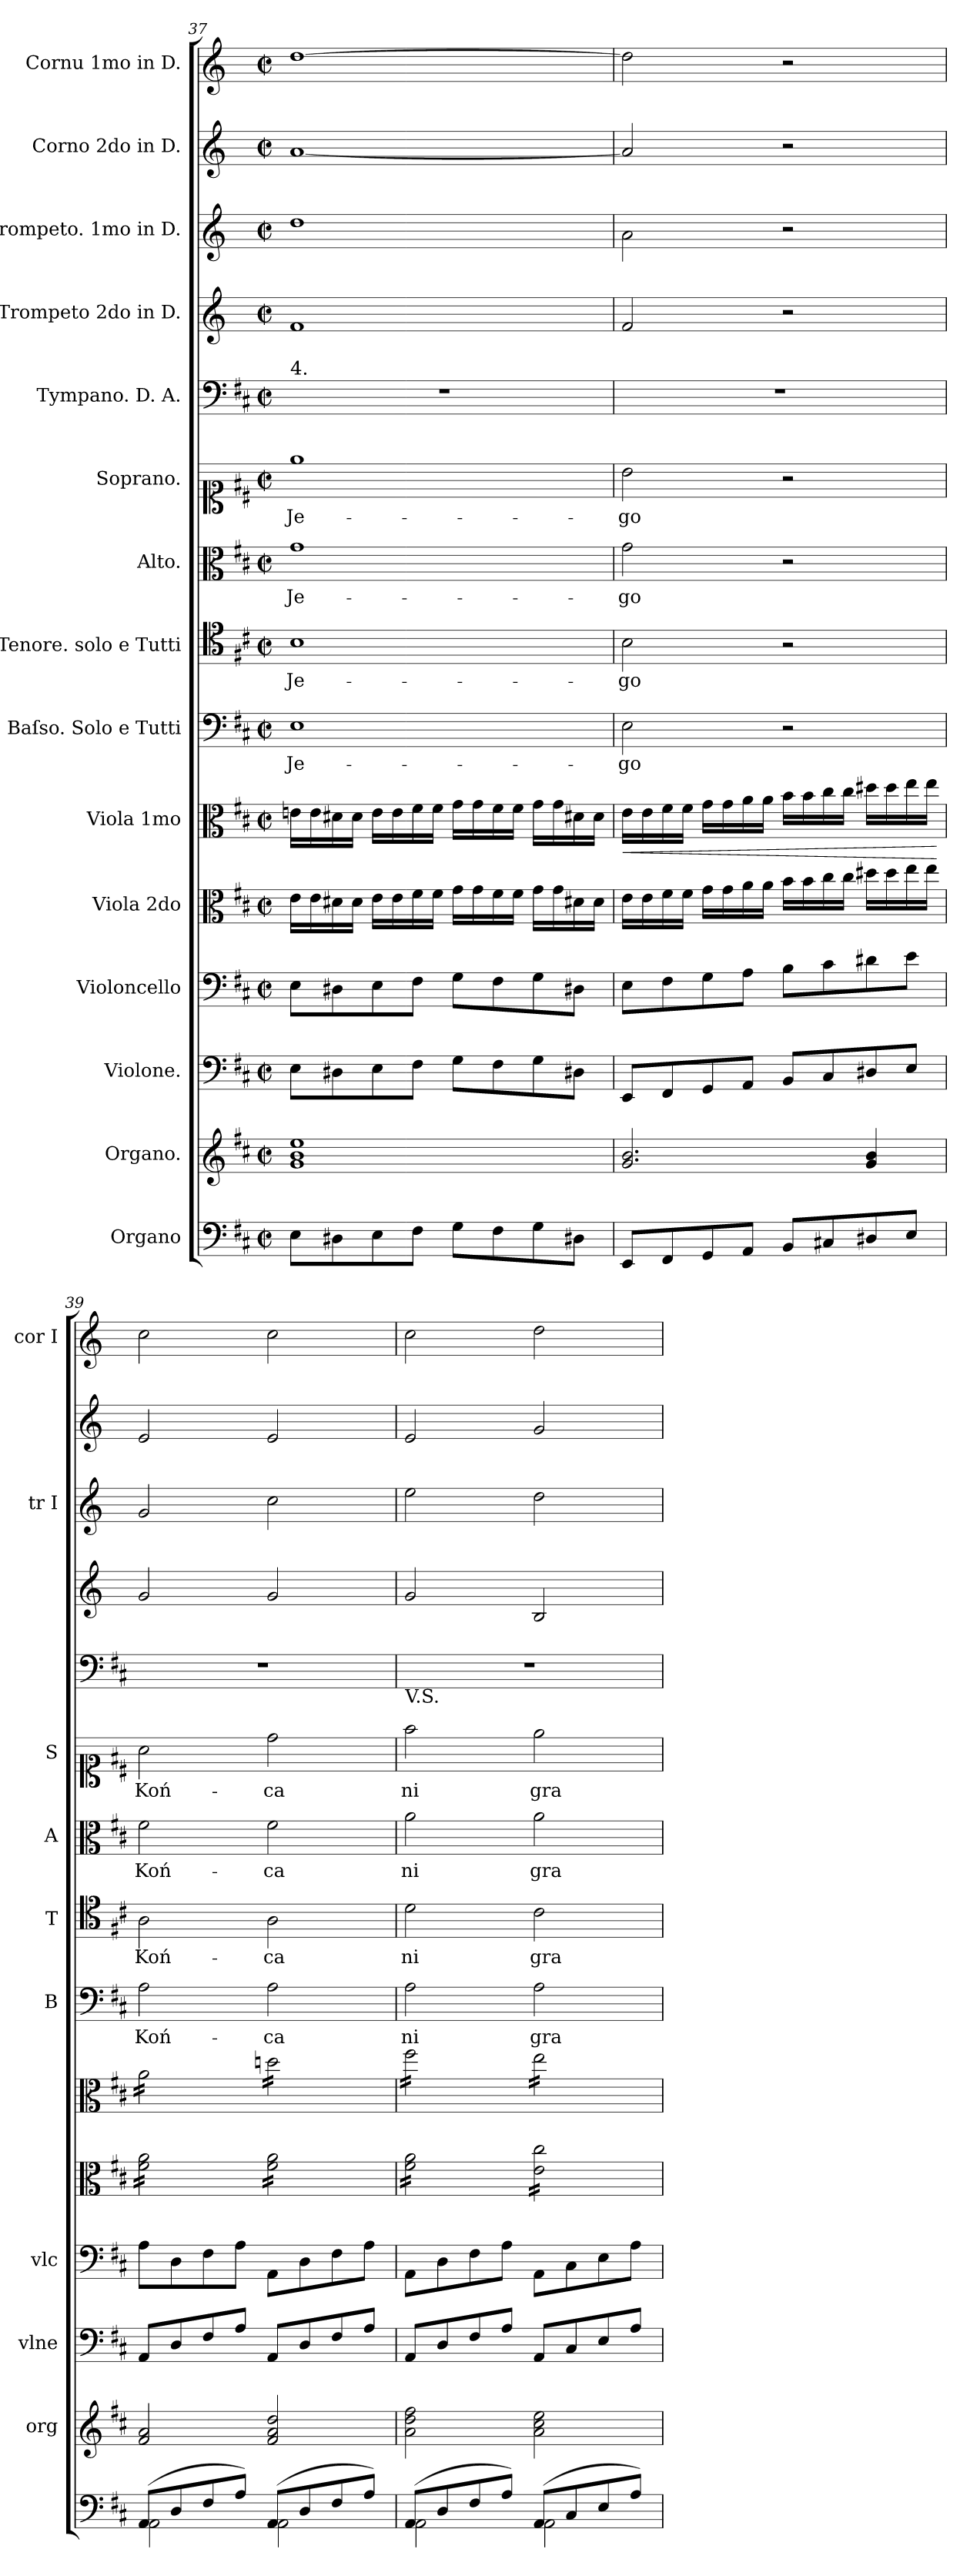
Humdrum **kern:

**kern	**kern	**kern	**kern	**kern	**kern	**dynam	**kern	**text	**kern	**text	**kern	**text	**kern	**text	**kern	**kern	**kern	**kern	**kern
*part15	*part14	*part13	*part12	*part11	*part10	*part10	*part9	*part9	*part8	*part8	*part7	*part7	*part6	*part6	*part5	*part4	*part3	*part2	*part1
*staff15	*staff14	*staff13	*staff12	*staff11	*staff10	*staff10	*staff9	*staff9	*staff8	*staff8	*staff7	*staff7	*staff6	*staff6	*staff5	*staff4	*staff3	*staff2	*staff1
*I"Organo	*I"Organo.	*I"Violone.	*I"Violoncello	*I"Viola 2do	*I"Viola 1mo	*	*I"Baſso. Solo e Tutti	*	*I"Tenore. solo e Tutti	*	*I"Alto.	*	*I"Soprano.	*	*I"Tympano. D. A.	*I"Trompeto 2do in D.	*I"Trompeto. 1mo in D.	*I"Corno 2do in D.	*I"Cornu 1mo in D.
*	*I'org	*I'vlne	*I'vlc	*	*	*	*I'B	*	*I'T	*	*I'A	*	*I'S	*	*	*	*I'tr I	*	*I'cor I
*clefF4	*clefG2	*clefF4	*clefF4	*clefC3	*clefC3	*	*clefF4	*	*clefC4	*	*clefC3	*	*clefC1	*	*clefF4	*clefG2	*clefG2	*clefG2	*clefG2
*	*	*	*	*	*	*	*	*	*	*	*	*	*	*	*	*ITrd-1c-2	*ITrd-1c-2	*ITrd6c10	*ITrd6c10
*k[f#c#]	*k[f#c#]	*k[f#c#]	*k[f#c#]	*k[f#c#]	*k[f#c#]	*	*k[f#c#]	*	*k[f#c#]	*	*k[f#c#]	*	*k[f#c#]	*	*k[f#c#]	*k[f#c#]	*k[f#c#]	*k[f#c#]	*k[f#c#]
*M4/4	*M4/4	*M4/4	*M4/4	*M4/4	*M4/4	*	*M4/4	*	*M4/4	*	*M4/4	*	*M4/4	*	*M4/4	*M4/4	*M4/4	*M4/4	*M4/4
*met(c|)	*met(c|)	*met(c|)	*met(c|)	*met(c|)	*met(c|)	*	*met(c|)	*	*met(c|)	*	*met(c|)	*	*met(c|)	*	*met(c|)	*met(c|)	*met(c|)	*met(c|)	*met(c|)
=37	=37	=37	=37	=37	=37	=37	=37	=37	=37	=37	=37	=37	=37	=37	=37	=37	=37	=37	=37
!	!	!	!	!	!	!	!	!	!	!	!	!	!	!	!LO:TX:a:t=4.	!	!	!	!
8E\L	1g 1b 1ee	8E\L	8E\L	16e\LL	16en\LL	.	1E	Je-	1B	Je-	1g	Je-	1ee	Je-	1r	1g	1ee	[1B	[1e
.	.	.	.	16e\	16e\	.	.	.	.	.	.	.	.	.	.	.	.	.	.
8D#X\	.	8D#X\	8D#X\	16d#X\	16d#X\	.	.	.	.	.	.	.	.	.	.	.	.	.	.
.	.	.	.	16d#\JJ	16d#\JJ	.	.	.	.	.	.	.	.	.	.	.	.	.	.
8E\	.	8E\	8E\	16e\LL	16e\LL	.	.	.	.	.	.	.	.	.	.	.	.	.	.
.	.	.	.	16e\	16e\	.	.	.	.	.	.	.	.	.	.	.	.	.	.
8F#\J	.	8F#\J	8F#\J	16f#\	16f#\	.	.	.	.	.	.	.	.	.	.	.	.	.	.
.	.	.	.	16f#\JJ	16f#\JJ	.	.	.	.	.	.	.	.	.	.	.	.	.	.
8G\L	.	8G\L	8G\L	16g\LL	16g\LL	.	.	.	.	.	.	.	.	.	.	.	.	.	.
.	.	.	.	16g\	16g\	.	.	.	.	.	.	.	.	.	.	.	.	.	.
8F#\	.	8F#\	8F#\	16f#\	16f#\	.	.	.	.	.	.	.	.	.	.	.	.	.	.
.	.	.	.	16f#\JJ	16f#\JJ	.	.	.	.	.	.	.	.	.	.	.	.	.	.
8G\	.	8G\	8G\	16g\LL	16g\LL	.	.	.	.	.	.	.	.	.	.	.	.	.	.
.	.	.	.	16g\	16g\	.	.	.	.	.	.	.	.	.	.	.	.	.	.
8D#X\J	.	8D#X\J	8D#X\J	16d#X\	16d#X\	.	.	.	.	.	.	.	.	.	.	.	.	.	.
.	.	.	.	16d#\JJ	16d#\JJ	.	.	.	.	.	.	.	.	.	.	.	.	.	.
=38	=38	=38	=38	=38	=38	=38	=38	=38	=38	=38	=38	=38	=38	=38	=38	=38	=38	=38	=38
!	!	!	!	!	!	!LO:HP:b	!	!	!	!	!	!	!	!	!	!	!	!	!
8EE/L	2.g/ 2.b/	8EE/L	8E\L	16e\LL	16e\LL	<	2E\	-go	2B\	-go	2g\	-go	2b\	-go	1r	2g/	2b\	2B/]	2e\]
.	.	.	.	16e\	16e\	.	.	.	.	.	.	.	.	.	.	.	.	.	.
8FF#/	.	8FF#/	8F#\	16f#\	16f#\	.	.	.	.	.	.	.	.	.	.	.	.	.	.
.	.	.	.	16f#\JJ	16f#\JJ	.	.	.	.	.	.	.	.	.	.	.	.	.	.
8GG/	.	8GG/	8G\	16g\LL	16g\LL	.	.	.	.	.	.	.	.	.	.	.	.	.	.
.	.	.	.	16g\	16g\	.	.	.	.	.	.	.	.	.	.	.	.	.	.
8AA/J	.	8AA/J	8A\J	16a\	16a\	.	.	.	.	.	.	.	.	.	.	.	.	.	.
.	.	.	.	16a\JJ	16a\JJ	.	.	.	.	.	.	.	.	.	.	.	.	.	.
8BB/L	.	8BB/L	8B\L	16b\LL	16b\LL	.	2r	.	2r	.	2r	.	2r	.	.	2r	2r	2r	2r
.	.	.	.	16b\	16b\	.	.	.	.	.	.	.	.	.	.	.	.	.	.
8C#X/	.	8C#/	8c#\	16cc#\	16cc#\	.	.	.	.	.	.	.	.	.	.	.	.	.	.
.	.	.	.	16cc#\JJ	16cc#\JJ	.	.	.	.	.	.	.	.	.	.	.	.	.	.
8D#X/	4g/ 4b/	8D#X/	8d#X\	16dd#X\LL	16dd#X\LL	.	.	.	.	.	.	.	.	.	.	.	.	.	.
.	.	.	.	16dd#\	16dd#\	.	.	.	.	.	.	.	.	.	.	.	.	.	.
8E/J	.	8E/J	8e\J	16ee\	16ee\	.	.	.	.	.	.	.	.	.	.	.	.	.	.
.	.	.	.	16ee\JJ	16ee\JJ	.	.	.	.	.	.	.	.	.	.	.	.	.	.
.	.	.	.	.	.	[	.	.	.	.	.	.	.	.	.	.	.	.	.
=39	=39	=39	=39	=39	=39	=39	=39	=39	=39	=39	=39	=39	=39	=39	=39	=39	=39	=39	=39
*^	*	*	*	*	*	*	*	*	*	*	*	*	*	*	*	*	*	*	*
*	*	*	*	*	*tremolo	*	*	*	*	*	*	*	*	*	*	*	*	*	*	*
*	*	*	*	*	*	*tremolo	*	*	*	*	*	*	*	*	*	*	*	*	*	*
(8AA/L	2AA\	2f#/ 2a/	8AA/L	8A\L	16f#\ 16a\LL	16a\LL	.	2A\	Koń-	2A\	Koń-	2f#\	Koń-	2a\	Koń-	1r	2a/	2a/	2F#/	2d\
.	.	.	.	.	16f#\ 16a\	16a\	.	.	.	.	.	.	.	.	.	.	.	.	.	.
8D/	.	.	8D/	8D\	16f#\ 16a\	16a\	.	.	.	.	.	.	.	.	.	.	.	.	.	.
.	.	.	.	.	16f#\ 16a\	16a\	.	.	.	.	.	.	.	.	.	.	.	.	.	.
8F#/	.	.	8F#/	8F#\	16f#\ 16a\	16a\	.	.	.	.	.	.	.	.	.	.	.	.	.	.
.	.	.	.	.	16f#\ 16a\	16a\	.	.	.	.	.	.	.	.	.	.	.	.	.	.
8A/J)	.	.	8A/J	8A\J	16f#\ 16a\	16a\	.	.	.	.	.	.	.	.	.	.	.	.	.	.
.	.	.	.	.	16f#\ 16a\JJ	16a\JJ	.	.	.	.	.	.	.	.	.	.	.	.	.	.
(8AA/L	2AA\	2f#/ 2a/ 2dd/	8AA/L	8AA\L	16f#\ 16a\LL	16ddn\LL	.	2A\	-ca	2A\	-ca	2f#\	-ca	2dd\	-ca	.	2a/	2dd\	2F#/	2d\
.	.	.	.	.	16f#\ 16a\	16ddn\	.	.	.	.	.	.	.	.	.	.	.	.	.	.
8D/	.	.	8D/	8D\	16f#\ 16a\	16ddn\	.	.	.	.	.	.	.	.	.	.	.	.	.	.
.	.	.	.	.	16f#\ 16a\	16ddn\	.	.	.	.	.	.	.	.	.	.	.	.	.	.
8F#/	.	.	8F#/	8F#\	16f#\ 16a\	16ddn\	.	.	.	.	.	.	.	.	.	.	.	.	.	.
.	.	.	.	.	16f#\ 16a\	16ddn\	.	.	.	.	.	.	.	.	.	.	.	.	.	.
8A/J)	.	.	8A/J	8A\J	16f#\ 16a\	16ddn\	.	.	.	.	.	.	.	.	.	.	.	.	.	.
.	.	.	.	.	16f#\ 16a\JJ	16ddn\JJ	.	.	.	.	.	.	.	.	.	.	.	.	.	.
=40	=40	=40	=40	=40	=40	=40	=40	=40	=40	=40	=40	=40	=40	=40	=40	=40	=40	=40	=40	=40
!	!	!	!	!	!	!	!	!	!	!	!	!	!	!	!	!LO:TX:b:t=V.S.	!	!	!	!
(8AA/L	2AA\	2a\ 2dd\ 2ff#\	8AA/L	8AA\L	16f#\ 16a\LL	16ff#\LL	.	2A\	ni	2d\	ni	2a\	ni	2ff#\	ni	1r	2a/	2ff#\	2F#/	2d\
.	.	.	.	.	16f#\ 16a\	16ff#\	.	.	.	.	.	.	.	.	.	.	.	.	.	.
8D/	.	.	8D/	8D\	16f#\ 16a\	16ff#\	.	.	.	.	.	.	.	.	.	.	.	.	.	.
.	.	.	.	.	16f#\ 16a\	16ff#\	.	.	.	.	.	.	.	.	.	.	.	.	.	.
8F#/	.	.	8F#/	8F#\	16f#\ 16a\	16ff#\	.	.	.	.	.	.	.	.	.	.	.	.	.	.
.	.	.	.	.	16f#\ 16a\	16ff#\	.	.	.	.	.	.	.	.	.	.	.	.	.	.
8A/J)	.	.	8A/J	8A\J	16f#\ 16a\	16ff#\	.	.	.	.	.	.	.	.	.	.	.	.	.	.
.	.	.	.	.	16f#\ 16a\JJ	16ff#\JJ	.	.	.	.	.	.	.	.	.	.	.	.	.	.
(8AA/L	2AA\	2a\ 2cc#\ 2ee\	8AA/L	8AA\L	16e\ 16cc#\LL	16ee\LL	.	2A\	gra-	2c#\	gra-	2a\	gra-	2ee\	gra-	.	2c#/	2ee\	2A/	2e\
.	.	.	.	.	16e\ 16cc#\	16ee\	.	.	.	.	.	.	.	.	.	.	.	.	.	.
8C#/	.	.	8C#/	8C#\	16e\ 16cc#\	16ee\	.	.	.	.	.	.	.	.	.	.	.	.	.	.
.	.	.	.	.	16e\ 16cc#\	16ee\	.	.	.	.	.	.	.	.	.	.	.	.	.	.
8E/	.	.	8E/	8E\	16e\ 16cc#\	16ee\	.	.	.	.	.	.	.	.	.	.	.	.	.	.
.	.	.	.	.	16e\ 16cc#\	16ee\	.	.	.	.	.	.	.	.	.	.	.	.	.	.
8A/J)	.	.	8A/J	8A\J	16e\ 16cc#\	16ee\	.	.	.	.	.	.	.	.	.	.	.	.	.	.
.	.	.	.	.	16e\ 16cc#\JJ	16ee\JJ	.	.	.	.	.	.	.	.	.	.	.	.	.	.
*	*	*	*	*	*	*Xtremolo	*	*	*	*	*	*	*	*	*	*	*	*	*	*
*	*	*	*	*	*Xtremolo	*	*	*	*	*	*	*	*	*	*	*	*	*	*	*
*v	*v	*	*	*	*	*	*	*	*	*	*	*	*	*	*	*	*	*	*	*
=	=	=	=	=	=	=	=	=	=	=	=	=	=	=	=	=	=	=	=
*-	*-	*-	*-	*-	*-	*-	*-	*-	*-	*-	*-	*-	*-	*-	*-	*-	*-	*-	*-
